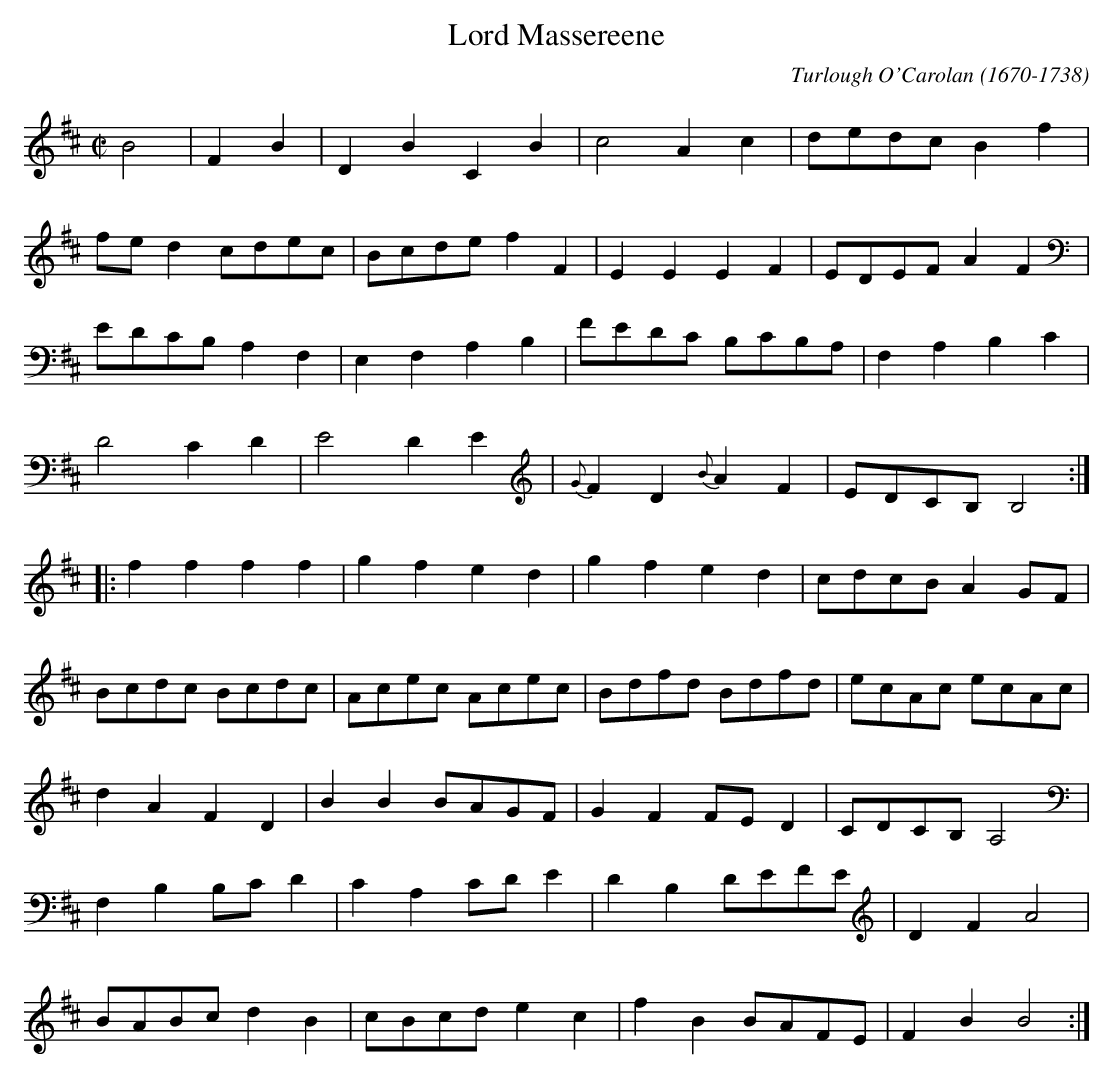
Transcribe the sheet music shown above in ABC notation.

X:1occ
T:Lord Massereene
C:Turlough O'Carolan (1670-1738)
M:C|
L:1/8
K:D
C:ALLEGHRETTO
B4|F2B2|D2B2C2B2|c4A2c2|dedc B2f2|
fe d2cdec|Bcde f2F2|E2E2E2F2|EDEF A2F2|
EDCB, A,2F,2|E,2F,2A,2B,2|FEDC B,CB,A,|F,2A,2B,2C2|
D4C2D2|E4D2E2|{G}F2D2{B}A2F2|EDCB, B,4:|
|:f2f2f2f2|g2f2e2d2|g2f2e2d2|cdcB A2GF|
Bcdc Bcdc|Acec Acec|Bdfd Bdfd|ecAc ecAc|
d2A2F2D2|B2B2BAGF|G2F2FE D2|CDCB, A,4|
F,2B,2B,C D2|C2A,2CD E2|D2B,2DEFE|D2F2A4|
BABc d2B2|cBcd e2c2|f2B2BAFE|F2B2B4:|
